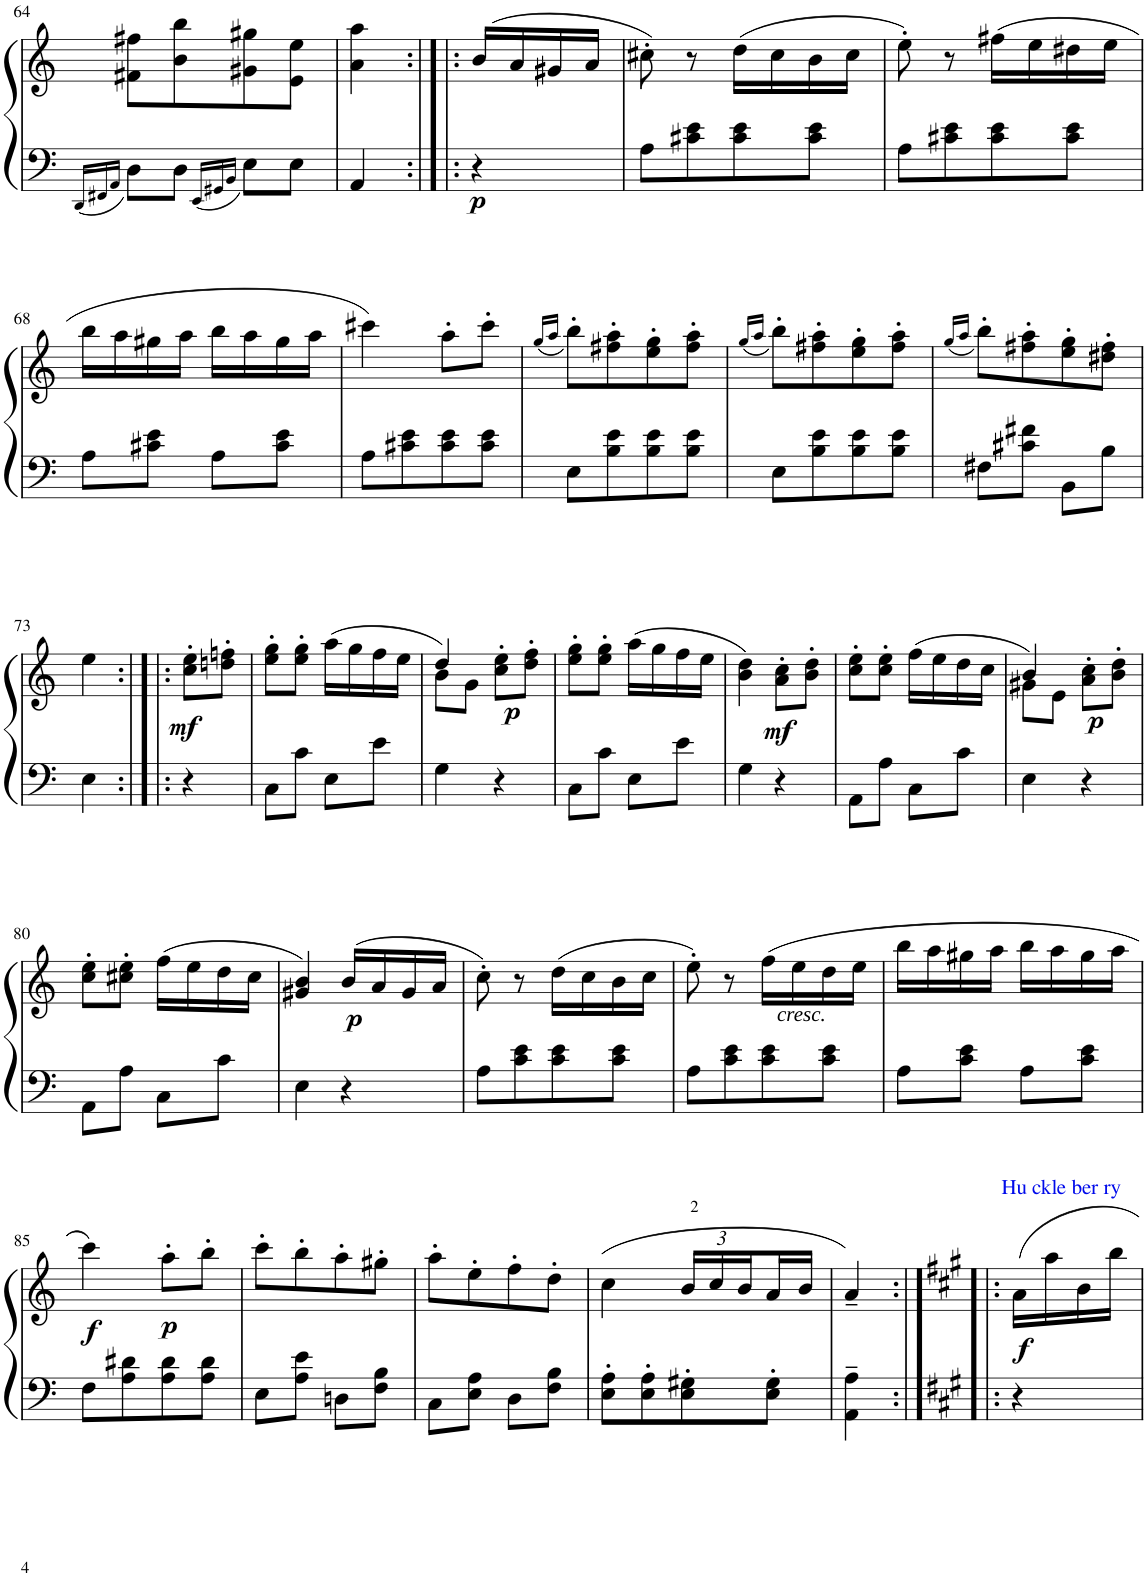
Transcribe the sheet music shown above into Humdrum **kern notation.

**kern	**kern	**dynam
*part1	*part1	*part1
*staff2	*staff1	*staff1/2
*I"Piano	*	*
*I'Pno	*	*
!!LO:PB:g=z
*clefF4	*clefG2	*
*k[]	*k[]	*
*M2/4	*M2/4	*
=64	=64	=64
16qDD/LL	.	.
16qFF#X/	.	.
16qAA/JJ	.	.
8D\L	8f#X\ 8ff#X\L	.
8D\J	8b\ 8bb\	.
16qEE/LL	.	.
16qGG#X/	.	.
16qBB/JJ	.	.
8E\L	8g#X\ 8gg#X\	.
8E\J	8e\ 8ee\J	.
=65	=65	=65
4AA/	4a\ 4aa\	.
=65:|!|:	=65:|!|:	=65:|!|:
!	!	!LO:DY:b=2
4r	(16b/LL	p
.	16a/	.
.	16g#X/	.
.	16a/JJ	.
=66	=66	=66
8A\L	8cc#X'\)	.
8c#X\ 8e\	8r	.
8c#\ 8e\	(16dd\LL	.
.	16cc#\	.
8c#\ 8e\J	16b\	.
.	16cc#\JJ	.
=67	=67	=67
8A\L	8ee'\)	.
8c#X\ 8e\	8r	.
8c#\ 8e\	(16ff#X\LL	.
.	16ee\	.
8c#\ 8e\J	16dd#X\	.
.	16ee\JJ	.
!!LO:LB:g=z
=68	=68	=68
*k[]	*k[]	*
8A\L	16bb\LL	.
.	16aa\	.
8c#X\ 8e\J	16gg#X\	.
.	16aa\JJ	.
8A\L	16bb\LL	.
.	16aa\	.
8c#\ 8e\J	16gg#\	.
.	16aa\JJ	.
=69	=69	=69
8A\L	4ccc#X\)	.
8c#X\ 8e\	.	.
8c#\ 8e\	8aa'\L	.
8c#\ 8e\J	8ccc#'\J	.
=70	=70	=70
.	(16qgg/LL	.
.	16qaa/JJ	.
8E\L	8bb'\L)	.
8B\ 8e\	8ff#X\' 8aa\'	.
8B\ 8e\	8ee\' 8gg\'	.
8B\ 8e\J	8ff#\' 8aa\'J	.
=71	=71	=71
.	(16qgg/LL	.
.	16qaa/JJ	.
8E\L	8bb'\L)	.
8B\ 8e\	8ff#X\' 8aa\'	.
8B\ 8e\	8ee\' 8gg\'	.
8B\ 8e\J	8ff#\' 8aa\'J	.
=72	=72	=72
.	(16qgg/LL	.
.	16qaa/JJ	.
8F#X\L	8bb'\L)	.
8c#X\ 8f#X\J	8ff#X\' 8aa\'	.
8BB\L	8ee\' 8gg\'	.
8B\J	8dd#X\' 8ff#\'J	.
!!LO:LB:g=z
=73	=73	=73
4E\	4ee\	.
=73:|!|:	=73:|!|:	=73:|!|:
!	!	!LO:DY:b
4r	8cc\' 8ee\'L	mf
.	8ddn\' 8ffn\'J	.
=74	=74	=74
8C\L	8ee\' 8gg\'L	.
8c\J	8ee\' 8gg\'J	.
8E\L	(16aa\LL	.
.	16gg\	.
8e\J	16ff\	.
.	16ee\JJ	.
=75	=75	=75
*	*^	*
4G\	4dd/)	8b\L	.
.	.	8g\J	.
!	!	!	!LO:DY:b
4r	8cc\' 8ee\'L	4ryy	p
.	8dd\' 8ff\'J	.	.
*	*v	*v	*
=76	=76	=76
8C\L	8ee\' 8gg\'L	.
8c\J	8ee\' 8gg\'J	.
8E\L	(16aa\LL	.
.	16gg\	.
8e\J	16ff\	.
.	16ee\JJ	.
=77	=77	=77
4G\	4b\ 4dd\)	.
!	!	!LO:DY:b
4r	8a\' 8cc\'L	mf
.	8b\' 8dd\'J	.
=78	=78	=78
8AA\L	8cc\' 8ee\'L	.
8A\J	8cc\' 8ee\'J	.
8C\L	(16ff\LL	.
.	16ee\	.
8c\J	16dd\	.
.	16cc\JJ	.
=79	=79	=79
*	*^	*
4E\	4b/)	8g#X\L	.
.	.	8e\J	.
!	!	!	!LO:DY:b
4r	8a\' 8cc\'L	4ryy	p
.	8b\' 8dd\'J	.	.
*	*v	*v	*
!!LO:LB:g=z
=80	=80	=80
8AA\L	8cc\' 8ee\'L	.
8A\J	8cc#X\' 8ee\'J	.
8C\L	(16ff\LL	.
.	16ee\	.
8c\J	16dd\	.
.	16cc#\JJ	.
=81	=81	=81
4E\	4g#X/ 4b/)	.
!	!	!LO:DY:b
4r	(16b/LL	p
.	16a/	.
.	16g#/	.
.	16a/JJ	.
=82	=82	=82
8A\L	8cc'\)	.
8c\ 8e\	8r	.
8c\ 8e\	(16dd\LL	.
.	16cc\	.
8c\ 8e\J	16b\	.
.	16cc\JJ	.
=83	=83	=83
8A\L	8ee'\)	.
8c\ 8e\	8r	.
8c\ 8e\	(16ff\LL	.
!	!	!LO:DY:b
.	16ee\	other-dynamics
8c\ 8e\J	16dd\	.
.	16ee\JJ	.
=84	=84	=84
8A\L	16bb\LL	.
.	16aa\	.
8c\ 8e\J	16gg#X\	.
.	16aa\JJ	.
8A\L	16bb\LL	.
.	16aa\	.
8c\ 8e\J	16gg#\	.
.	16aa\JJ	.
!!LO:LB:g=z
=85	=85	=85
!	!	!LO:DY:b
8F\L	4ccc\)	f
8A\ 8d#X\	.	.
!	!	!LO:DY:b
8A\ 8d#\	8aa'\L	p
8A\ 8d#\J	8bb'\J	.
=86	=86	=86
8E\L	8ccc'\L	.
8A\ 8e\J	8bb'\	.
8Dn\L	8aa'\	.
8F\ 8B\J	8gg#X'\J	.
=87	=87	=87
8C\L	8aa'\L	.
8E\ 8A\J	8ee'\	.
8D\L	8ff'\	.
8F\ 8B\J	8dd'\J	.
=88	=88	=88
8E\' 8A\'L	(4cc\	.
8E\' 8A\'	.	.
*	*Xbrackettup	*
8E\' 8G#X\'	24b/LL	.
.	24cc/	.
.	24b/	.
8E\' 8G#\'J	16a/	.
.	16b/JJ	.
=89	=89	=89
4AA\~ 4A\~	4a~/)	.
=89:|!|:	=89:|!|:	=89:|!|:
*k[f#c#g#]	*k[f#c#g#]	*
!	!LO:TX:a:color=#000AEA:t=Hu ckle ber ry	!
!	!	!LO:DY:b
4r	16a\LL	f
.	16aa\	.
.	16b\	.
.	16bb\JJ	.
=	=	=
*-	*-	*-
